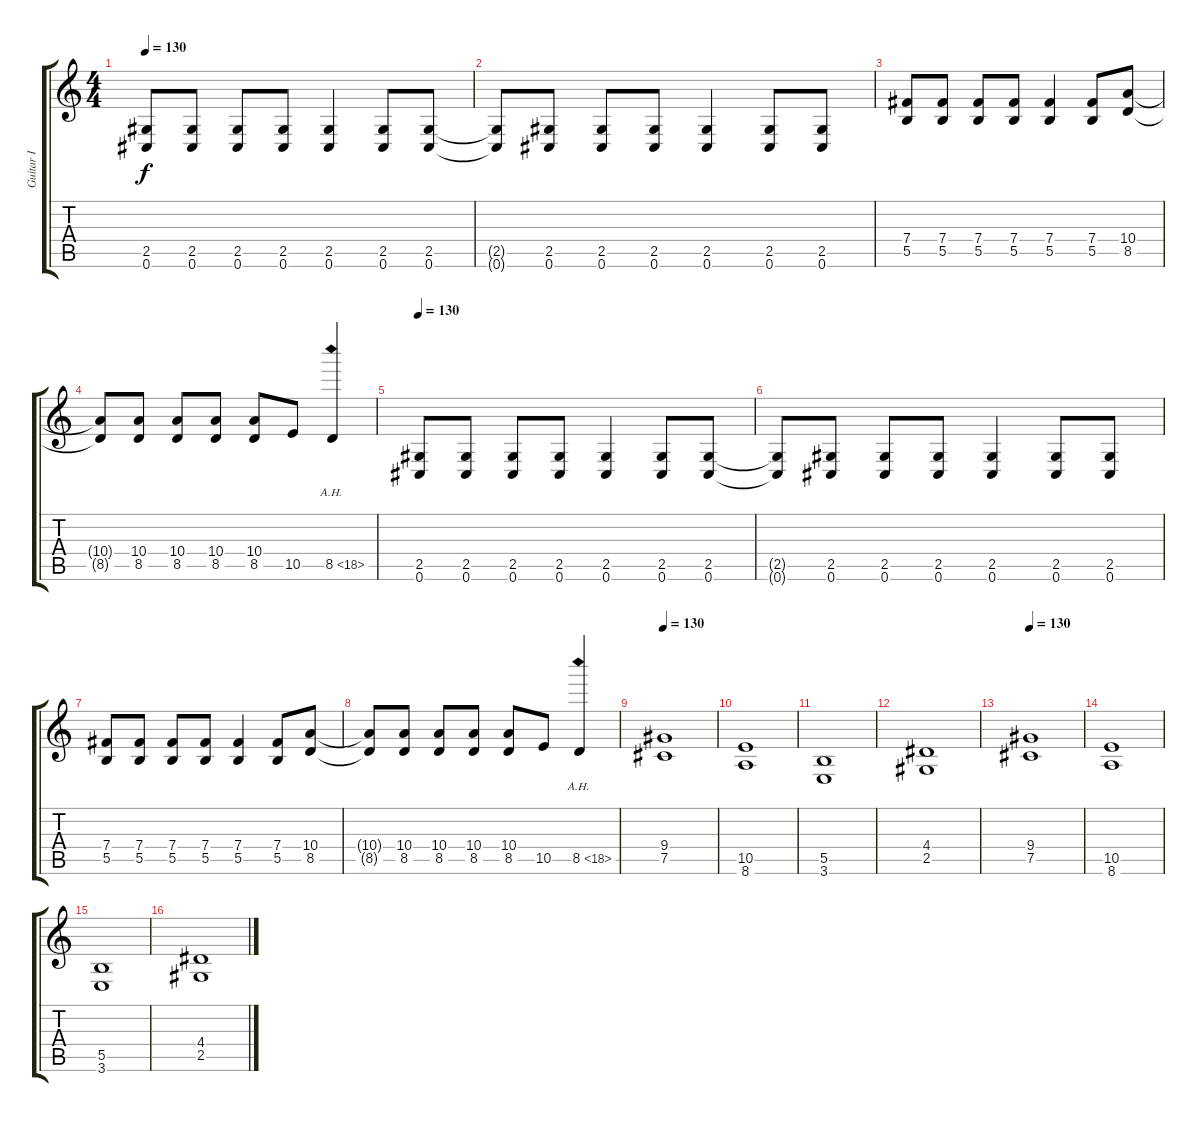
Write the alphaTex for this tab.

\track ("Guitar I" "Guitar I") {mute instrument distortionguitar}
\staff {score tabs}
\tuning (Db4 Ab3 E3 B2 Gb2 Db2) {hide}
\ts (4 4)
\tempo 140
\tempo 130
\clef g2
\ks c
(2.5 0.6).8{dy f} (2.5 0.6).8 (2.5 0.6).8 (2.5 0.6).8 (2.5 0.6).4 (2.5 0.6).8 (2.5 0.6).8 |
(2.5{t} 0.6{t}).8 (2.5 0.6).8 (2.5 0.6).8 (2.5 0.6).8 (2.5 0.6).4 (2.5 0.6).8 (2.5 0.6).8 |
(7.4 5.5).8 (7.4 5.5).8 (7.4 5.5).8 (7.4 5.5).8 (7.4 5.5).4 (7.4 5.5).8 (10.4 8.5).8 |
(10.4{t} 8.5{t}).8 (10.4 8.5).8 (10.4 8.5).8 (10.4 8.5).8 (10.4 8.5).8 10.5.8 8.5{ah 10}.4 |
\tempo 140
\tempo 130
(2.5 0.6).8 (2.5 0.6).8 (2.5 0.6).8 (2.5 0.6).8 (2.5 0.6).4 (2.5 0.6).8 (2.5 0.6).8 |
(2.5{t} 0.6{t}).8 (2.5 0.6).8 (2.5 0.6).8 (2.5 0.6).8 (2.5 0.6).4 (2.5 0.6).8 (2.5 0.6).8 |
(7.4 5.5).8 (7.4 5.5).8 (7.4 5.5).8 (7.4 5.5).8 (7.4 5.5).4 (7.4 5.5).8 (10.4 8.5).8 |
(10.4{t} 8.5{t}).8 (10.4 8.5).8 (10.4 8.5).8 (10.4 8.5).8 (10.4 8.5).8 10.5.8 8.5{ah 10}.4 |
\tempo 130
(9.4 7.5).1 |
(10.5 8.6).1 |
(5.5 3.6).1 |
(4.4 2.5).1 |
\tempo 130
(9.4 7.5).1 |
(10.5 8.6).1 |
(5.5 3.6).1 |
(4.4 2.5).1
